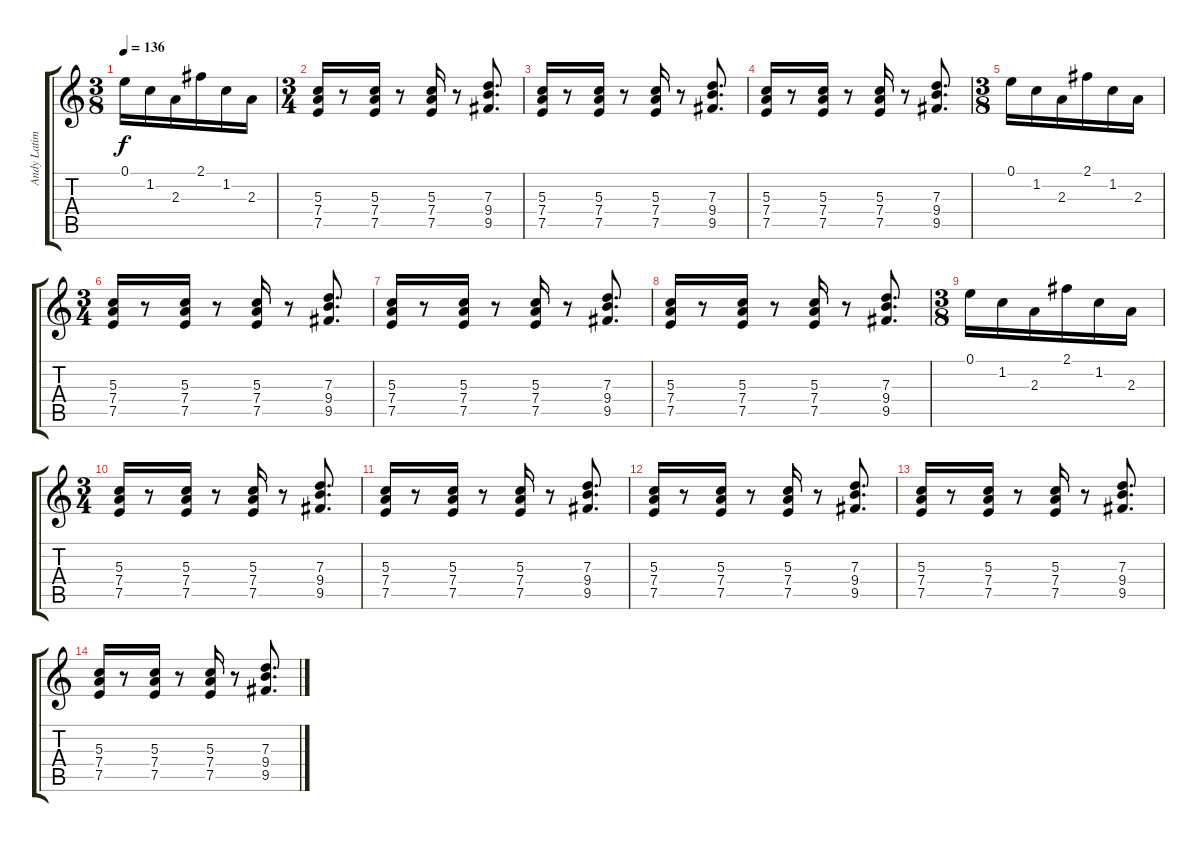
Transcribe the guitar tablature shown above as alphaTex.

\track ("Andy Latimer" "Andy Latim") {instrument overdrivenguitar}
\staff {score tabs}
\tuning (E4 B3 G3 D3 A2 E2) {hide}
\ts (3 8)
\tempo 136
\clef g2
\ks c
0.1.16{dy f} 1.2.16 2.3.16 2.1.16 1.2.16 2.3.16 |
\ts (3 4)
(5.3 7.4 7.5).16 r.8 (5.3 7.4 7.5).16 r.8 (5.3 7.4 7.5).16 r.8 (7.3 9.4 9.5).8{d} |
(5.3 7.4 7.5).16 r.8 (5.3 7.4 7.5).16 r.8 (5.3 7.4 7.5).16 r.8 (7.3 9.4 9.5).8{d} |
(5.3 7.4 7.5).16 r.8 (5.3 7.4 7.5).16 r.8 (5.3 7.4 7.5).16 r.8 (7.3 9.4 9.5).8{d} |
\ts (3 8)
0.1.16 1.2.16 2.3.16 2.1.16 1.2.16 2.3.16 |
\ts (3 4)
(5.3 7.4 7.5).16 r.8 (5.3 7.4 7.5).16 r.8 (5.3 7.4 7.5).16 r.8 (7.3 9.4 9.5).8{d} |
(5.3 7.4 7.5).16 r.8 (5.3 7.4 7.5).16 r.8 (5.3 7.4 7.5).16 r.8 (7.3 9.4 9.5).8{d} |
(5.3 7.4 7.5).16 r.8 (5.3 7.4 7.5).16 r.8 (5.3 7.4 7.5).16 r.8 (7.3 9.4 9.5).8{d} |
\ts (3 8)
0.1.16 1.2.16 2.3.16 2.1.16 1.2.16 2.3.16 |
\ts (3 4)
(5.3 7.4 7.5).16 r.8 (5.3 7.4 7.5).16 r.8 (5.3 7.4 7.5).16 r.8 (7.3 9.4 9.5).8{d} |
(5.3 7.4 7.5).16 r.8 (5.3 7.4 7.5).16 r.8 (5.3 7.4 7.5).16 r.8 (7.3 9.4 9.5).8{d} |
(5.3 7.4 7.5).16 r.8 (5.3 7.4 7.5).16 r.8 (5.3 7.4 7.5).16 r.8 (7.3 9.4 9.5).8{d} |
(5.3 7.4 7.5).16 r.8 (5.3 7.4 7.5).16 r.8 (5.3 7.4 7.5).16 r.8 (7.3 9.4 9.5).8{d} |
(5.3 7.4 7.5).16 r.8 (5.3 7.4 7.5).16 r.8 (5.3 7.4 7.5).16 r.8 (7.3 9.4 9.5).8{d}
